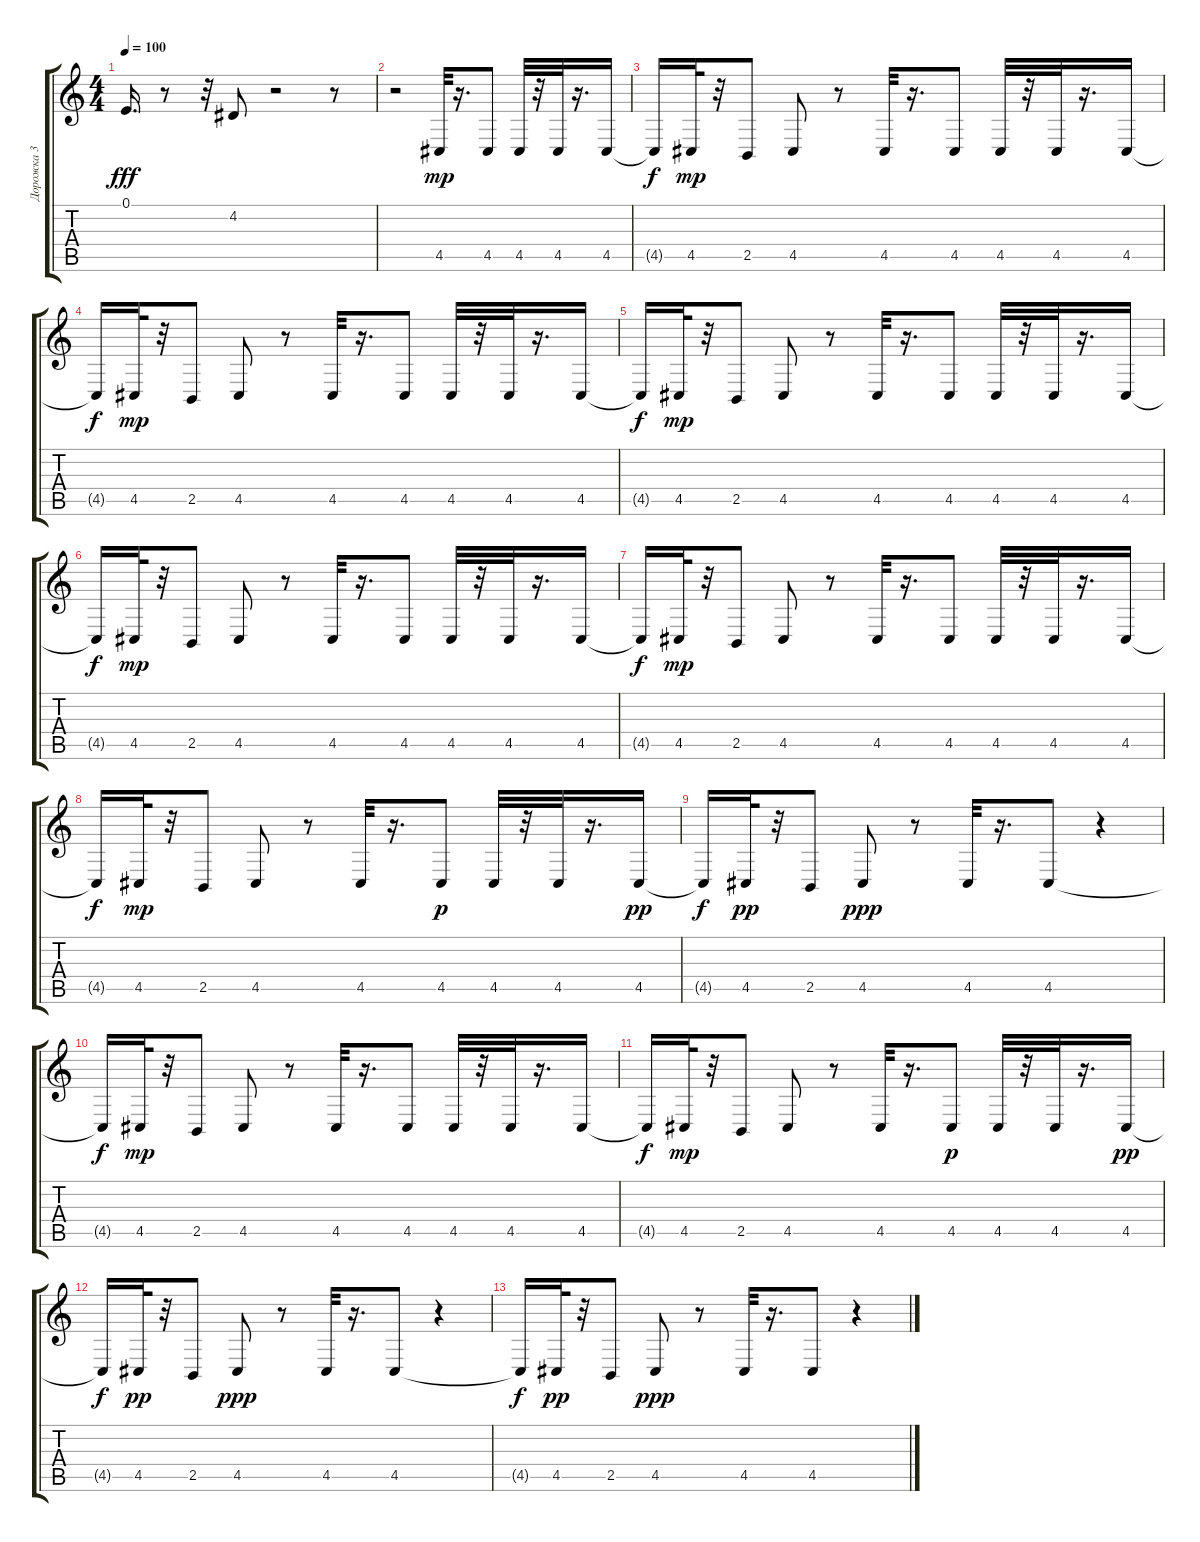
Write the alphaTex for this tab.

\track ("Дорожка 3" "Дорожка 3") {instrument lead2sawtooth}
\staff {score tabs}
\tuning (E4 B3 G3 D3 A2 E2) {hide}
\ts (4 4)
\tempo 100
\clef g2
\ks c
0.1.16{d dy fff} r.8 r.32 4.2.8 r.2 r.8 |
r.2 4.5.32{dy mp} r.16{d} 4.5.8 4.5.32 r.32 4.5.32 r.16{d} 4.5.16 |
4.5{t}.16{dy f} 4.5.32{dy mp} r.32 2.5.8 4.5.8 r.8 4.5.32 r.16{d} 4.5.8 4.5.32 r.32 4.5.32 r.16{d} 4.5.16 |
4.5{t}.16{dy f} 4.5.32{dy mp} r.32 2.5.8 4.5.8 r.8 4.5.32 r.16{d} 4.5.8 4.5.32 r.32 4.5.32 r.16{d} 4.5.16 |
4.5{t}.16{dy f} 4.5.32{dy mp} r.32 2.5.8 4.5.8 r.8 4.5.32 r.16{d} 4.5.8 4.5.32 r.32 4.5.32 r.16{d} 4.5.16 |
4.5{t}.16{dy f} 4.5.32{dy mp} r.32 2.5.8 4.5.8 r.8 4.5.32 r.16{d} 4.5.8 4.5.32 r.32 4.5.32 r.16{d} 4.5.16 |
4.5{t}.16{dy f} 4.5.32{dy mp} r.32 2.5.8 4.5.8 r.8 4.5.32 r.16{d} 4.5.8 4.5.32 r.32 4.5.32 r.16{d} 4.5.16 |
4.5{t}.16{dy f} 4.5.32{dy mp} r.32 2.5.8 4.5.8 r.8 4.5.32 r.16{d} 4.5.8{dy p} 4.5.32 r.32 4.5.32 r.16{d} 4.5.16{dy pp} |
4.5{t}.16{dy f} 4.5.32{dy pp} r.32 2.5.8 4.5.8{dy ppp} r.8 4.5.32 r.16{d} 4.5.8 r.4 |
4.5{t}.16{dy f} 4.5.32{dy mp} r.32 2.5.8 4.5.8 r.8 4.5.32 r.16{d} 4.5.8 4.5.32 r.32 4.5.32 r.16{d} 4.5.16 |
4.5{t}.16{dy f} 4.5.32{dy mp} r.32 2.5.8 4.5.8 r.8 4.5.32 r.16{d} 4.5.8{dy p} 4.5.32 r.32 4.5.32 r.16{d} 4.5.16{dy pp} |
4.5{t}.16{dy f} 4.5.32{dy pp} r.32 2.5.8 4.5.8{dy ppp} r.8 4.5.32 r.16{d} 4.5.8 r.4 |
4.5{t}.16{dy f} 4.5.32{dy pp} r.32 2.5.8 4.5.8{dy ppp} r.8 4.5.32 r.16{d} 4.5.8 r.4
